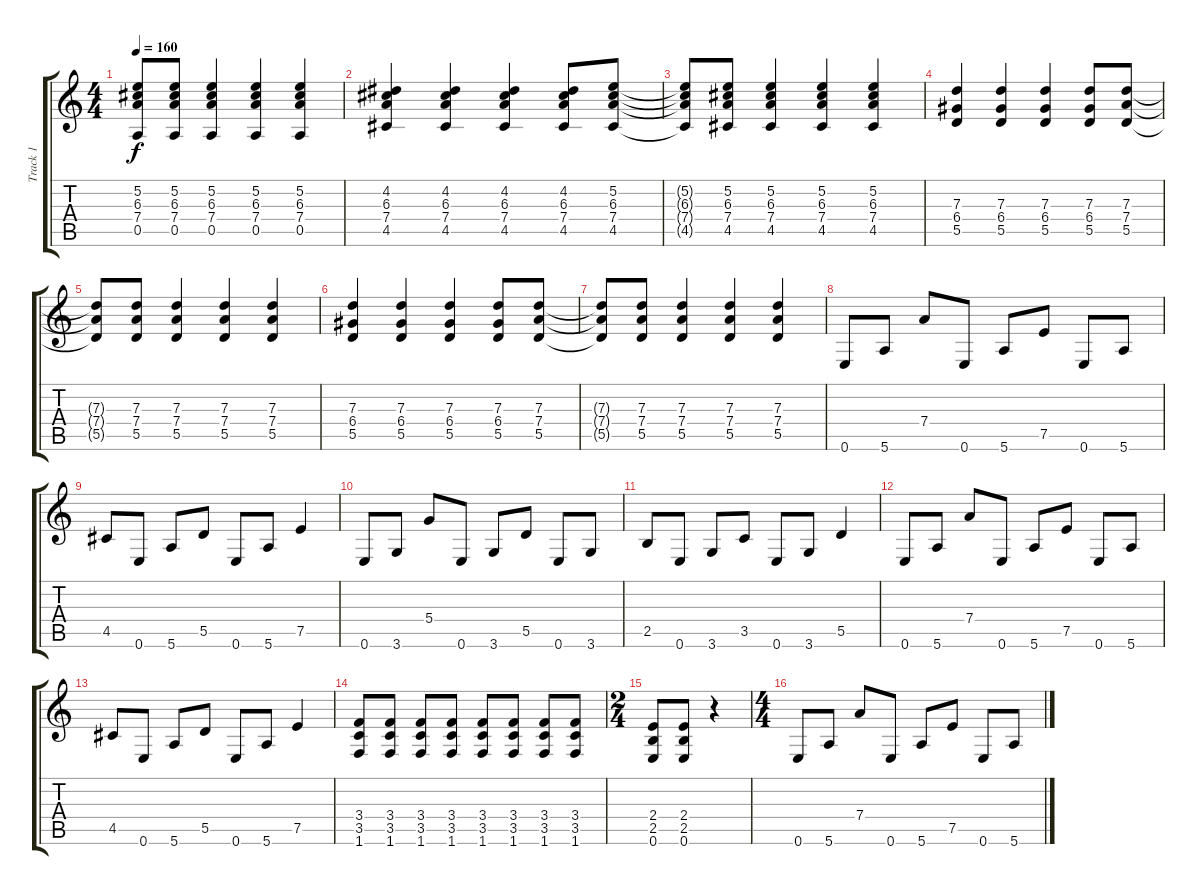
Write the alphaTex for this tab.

\track ("Track 1" "Track 1") {instrument overdrivenguitar}
\staff {score tabs}
\tuning (E4 B3 G3 D3 A2 E2) {hide}
\ts (4 4)
\tempo 160
\clef g2
\ks c
(5.2{t} 6.3{t} 7.4{t} 0.5{t}).8{dy f} (5.2 6.3 7.4 0.5).8 (5.2 6.3 7.4 0.5).4 (5.2 6.3 7.4 0.5).4 (5.2 6.3 7.4 0.5).4 |
(4.2 6.3 7.4 4.5).4 (4.2 6.3 7.4 4.5).4 (4.2 6.3 7.4 4.5).4 (4.2 6.3 7.4 4.5).8 (5.2 6.3 7.4 4.5).8 |
(5.2{t} 6.3{t} 7.4{t} 4.5{t}).8 (5.2 6.3 7.4 4.5).8 (5.2 6.3 7.4 4.5).4 (5.2 6.3 7.4 4.5).4 (5.2 6.3 7.4 4.5).4 |
(7.3 6.4 5.5).4 (7.3 6.4 5.5).4 (7.3 6.4 5.5).4 (7.3 6.4 5.5).8 (7.3 7.4 5.5).8 |
(7.3{t} 7.4{t} 5.5{t}).8 (7.3 7.4 5.5).8 (7.3 7.4 5.5).4 (7.3 7.4 5.5).4 (7.3 7.4 5.5).4 |
(7.3 6.4 5.5).4 (7.3 6.4 5.5).4 (7.3 6.4 5.5).4 (7.3 6.4 5.5).8 (7.3 7.4 5.5).8 |
(7.3{t} 7.4{t} 5.5{t}).8 (7.3 7.4 5.5).8 (7.3 7.4 5.5).4 (7.3 7.4 5.5).4 (7.3 7.4 5.5).4 |
0.6.8 5.6.8 7.4.8 0.6.8 5.6.8 7.5.8 0.6.8 5.6.8 |
4.5.8 0.6.8 5.6.8 5.5.8 0.6.8 5.6.8 7.5.4 |
0.6.8 3.6.8 5.4.8 0.6.8 3.6.8 5.5.8 0.6.8 3.6.8 |
2.5.8 0.6.8 3.6.8 3.5.8 0.6.8 3.6.8 5.5.4 |
0.6.8 5.6.8 7.4.8 0.6.8 5.6.8 7.5.8 0.6.8 5.6.8 |
4.5.8 0.6.8 5.6.8 5.5.8 0.6.8 5.6.8 7.5.4 |
(3.4 3.5 1.6).8 (3.4 3.5 1.6).8 (3.4 3.5 1.6).8 (3.4 3.5 1.6).8 (3.4 3.5 1.6).8 (3.4 3.5 1.6).8 (3.4 3.5 1.6).8 (3.4 3.5 1.6).8 |
\ts (2 4)
(2.4 2.5 0.6).8 (2.4 2.5 0.6).8 r.4 |
\ts (4 4)
0.6.8 5.6.8 7.4.8 0.6.8 5.6.8 7.5.8 0.6.8 5.6.8
